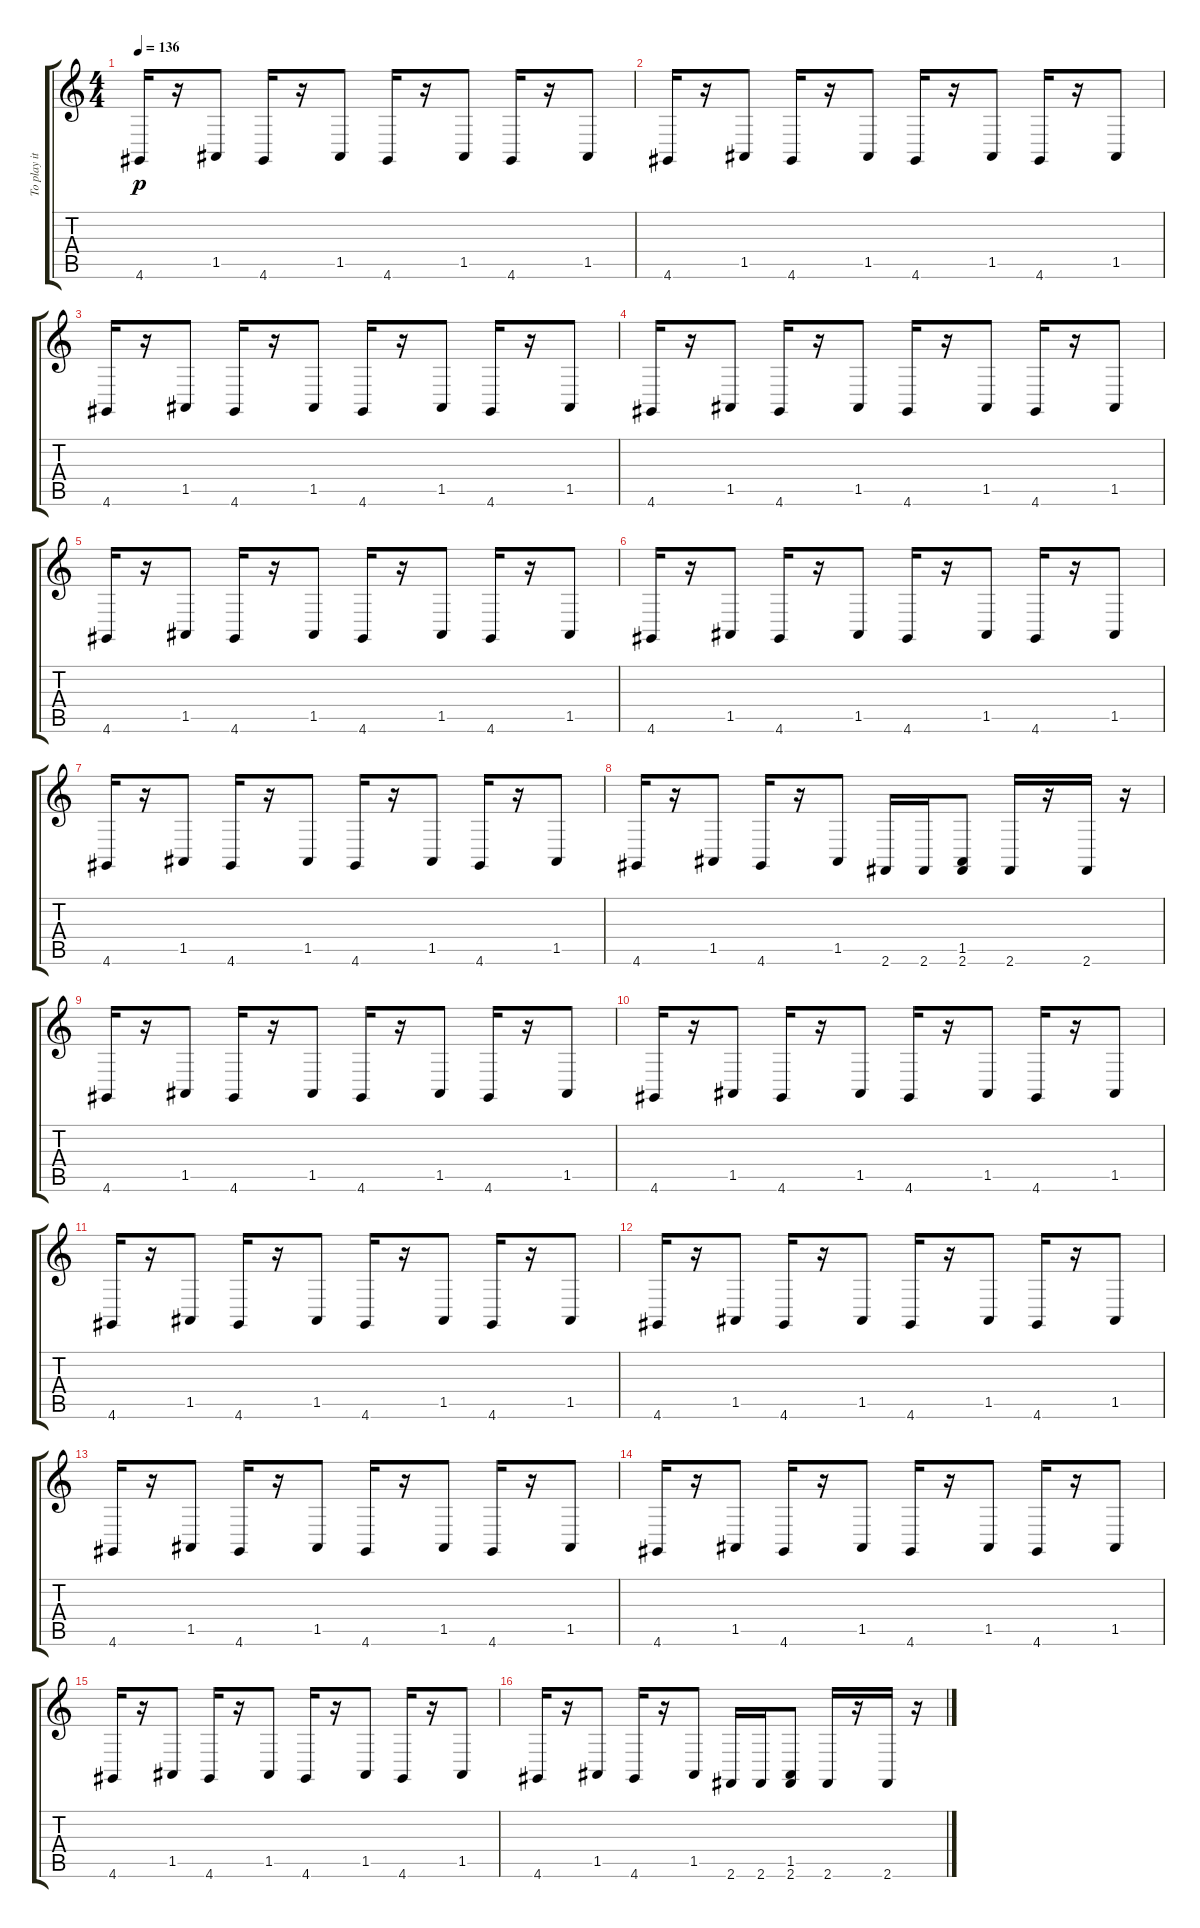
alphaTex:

\track ("To play it correctly : " "To play it") {instrument seashore}
\staff {score tabs}
\tuning (E4 B3 G3 D3 A2 E2) {hide}
\ts (4 4)
\tempo 136
\clef g2
\ks c
4.6.16{dy p} r.16 1.5.8 4.6.16 r.16 1.5.8 4.6.16 r.16 1.5.8 4.6.16 r.16 1.5.8 |
4.6.16 r.16 1.5.8 4.6.16 r.16 1.5.8 4.6.16 r.16 1.5.8 4.6.16 r.16 1.5.8 |
4.6.16 r.16 1.5.8 4.6.16 r.16 1.5.8 4.6.16 r.16 1.5.8 4.6.16 r.16 1.5.8 |
4.6.16 r.16 1.5.8 4.6.16 r.16 1.5.8 4.6.16 r.16 1.5.8 4.6.16 r.16 1.5.8 |
4.6.16 r.16 1.5.8 4.6.16 r.16 1.5.8 4.6.16 r.16 1.5.8 4.6.16 r.16 1.5.8 |
4.6.16 r.16 1.5.8 4.6.16 r.16 1.5.8 4.6.16 r.16 1.5.8 4.6.16 r.16 1.5.8 |
4.6.16 r.16 1.5.8 4.6.16 r.16 1.5.8 4.6.16 r.16 1.5.8 4.6.16 r.16 1.5.8 |
4.6.16 r.16 1.5.8 4.6.16 r.16 1.5.8 2.6.16 2.6.16 (1.5 2.6).8 2.6.16 r.16 2.6.16 r.16 |
4.6.16 r.16 1.5.8 4.6.16 r.16 1.5.8 4.6.16 r.16 1.5.8 4.6.16 r.16 1.5.8 |
4.6.16 r.16 1.5.8 4.6.16 r.16 1.5.8 4.6.16 r.16 1.5.8 4.6.16 r.16 1.5.8 |
4.6.16 r.16 1.5.8 4.6.16 r.16 1.5.8 4.6.16 r.16 1.5.8 4.6.16 r.16 1.5.8 |
4.6.16 r.16 1.5.8 4.6.16 r.16 1.5.8 4.6.16 r.16 1.5.8 4.6.16 r.16 1.5.8 |
4.6.16 r.16 1.5.8 4.6.16 r.16 1.5.8 4.6.16 r.16 1.5.8 4.6.16 r.16 1.5.8 |
4.6.16 r.16 1.5.8 4.6.16 r.16 1.5.8 4.6.16 r.16 1.5.8 4.6.16 r.16 1.5.8 |
4.6.16 r.16 1.5.8 4.6.16 r.16 1.5.8 4.6.16 r.16 1.5.8 4.6.16 r.16 1.5.8 |
4.6.16 r.16 1.5.8 4.6.16 r.16 1.5.8 2.6.16 2.6.16 (1.5 2.6).8 2.6.16 r.16 2.6.16 r.16
